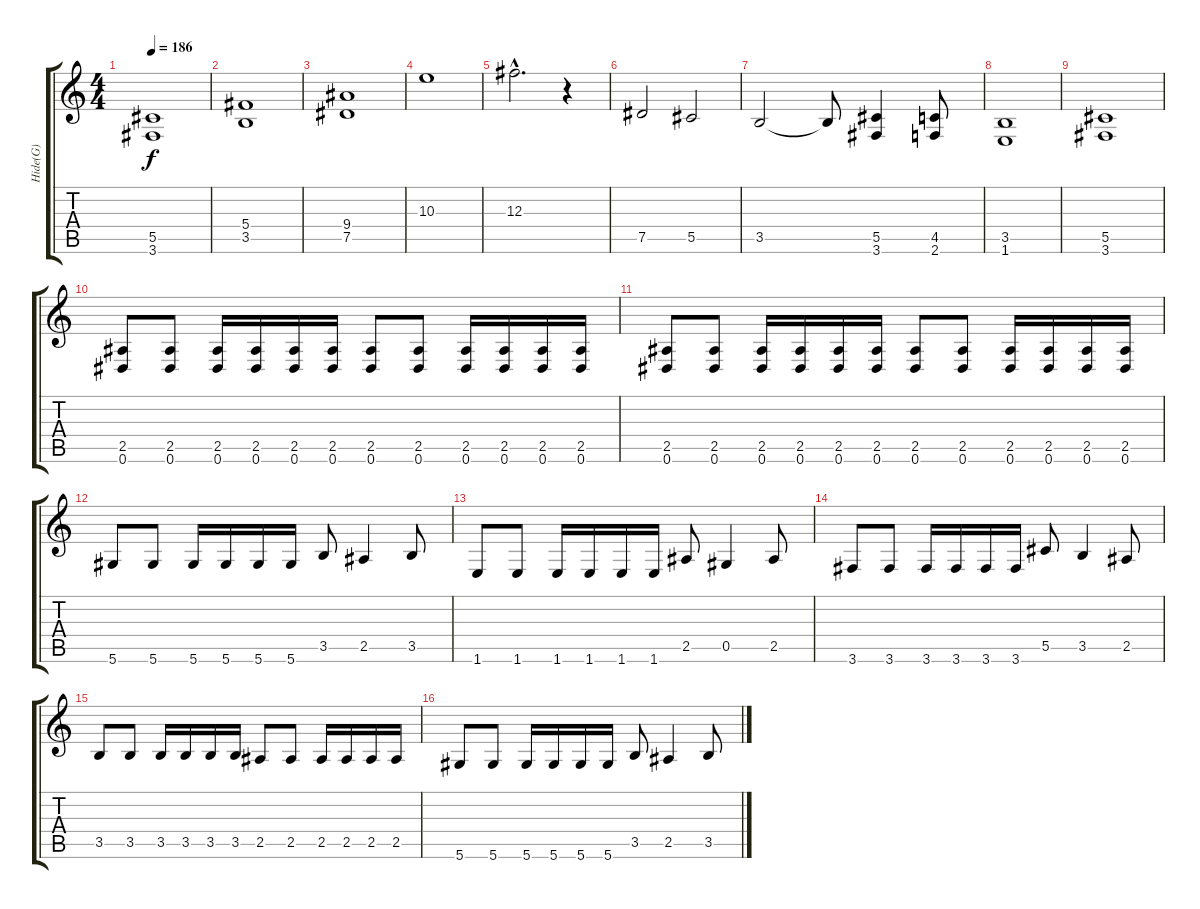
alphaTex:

\track ("Hide(G)" "Hide(G)") {instrument distortionguitar}
\staff {score tabs}
\tuning (Eb4 Bb3 Gb3 Db3 Ab2 Eb2) {hide}
\ts (4 4)
\tempo 186
\clef g2
\ks c
(5.5 3.6).1{dy f} |
(5.4 3.5).1 |
(9.4 7.5).1 |
10.3.1 |
12.3{hac}.2{d} r.4 |
7.5.2 5.5.2 |
3.5.2 3.5{t}.8 (5.5 3.6).4 (4.5 2.6).8 |
(3.5 1.6).1 |
(5.5 3.6).1 |
(2.5 0.6).8 (2.5 0.6).8 (2.5 0.6).16 (2.5 0.6).16 (2.5 0.6).16 (2.5 0.6).16 (2.5 0.6).8 (2.5 0.6).8 (2.5 0.6).16 (2.5 0.6).16 (2.5 0.6).16 (2.5 0.6).16 |
(2.5 0.6).8 (2.5 0.6).8 (2.5 0.6).16 (2.5 0.6).16 (2.5 0.6).16 (2.5 0.6).16 (2.5 0.6).8 (2.5 0.6).8 (2.5 0.6).16 (2.5 0.6).16 (2.5 0.6).16 (2.5 0.6).16 |
5.6.8 5.6.8 5.6.16 5.6.16 5.6.16 5.6.16 3.5.8 2.5.4 3.5.8 |
1.6.8 1.6.8 1.6.16 1.6.16 1.6.16 1.6.16 2.5.8 0.5.4 2.5.8 |
3.6.8 3.6.8 3.6.16 3.6.16 3.6.16 3.6.16 5.5.8 3.5.4 2.5.8 |
3.5.8 3.5.8 3.5.16 3.5.16 3.5.16 3.5.16 2.5.8 2.5.8 2.5.16 2.5.16 2.5.16 2.5.16 |
5.6.8 5.6.8 5.6.16 5.6.16 5.6.16 5.6.16 3.5.8 2.5.4 3.5.8
